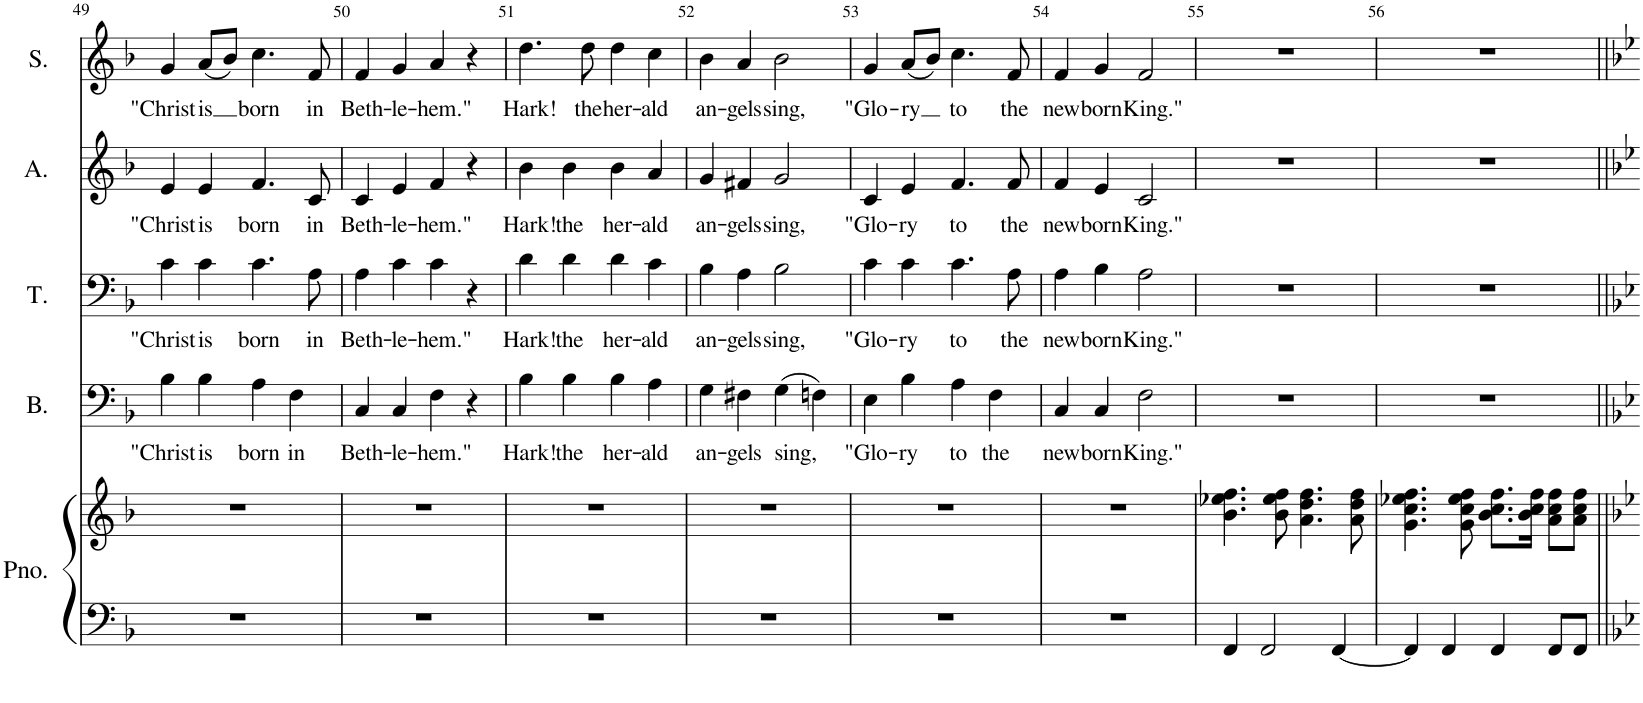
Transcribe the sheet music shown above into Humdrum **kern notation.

**kern	**kern	**kern	**text	**kern	**text	**kern	**text	**kern	**text
*part5	*part5	*part4	*part4	*part3	*part3	*part2	*part2	*part1	*part1
*staff6	*staff5	*staff4	*staff4	*staff3	*staff3	*staff2	*staff2	*staff1	*staff1
*I"Piano	*	*I"Bass	*	*I"Tenor	*	*I"Alto	*	*I"Soprano	*
*I'Pno.	*	*I'B.	*	*I'T.	*	*I'A.	*	*I'S.	*
!!LO:PB:g=z
*clefF4	*clefG2	*clefF4	*	*clefF4	*	*clefG2	*	*clefG2	*
*k[b-]	*k[b-]	*k[b-]	*	*k[b-]	*	*k[b-]	*	*k[b-]	*
*M4/4	*M4/4	*M4/4	*	*M4/4	*	*M4/4	*	*M4/4	*
=49	=49	=49	=49	=49	=49	=49	=49	=49	=49
!	!	!	!LO:LY:b	!	!LO:LY:b	!	!LO:LY:b	!	!LO:LY:b
1r	1r	4B-\	"Christ	4c\	"Christ	4e/	"Christ	4g/	"Christ
!	!	!	!LO:LY:b	!	!LO:LY:b	!	!LO:LY:b	!	!LO:LY:b
.	.	4B-\	is	4c\	is	4e/	is	(8a/L	is
.	.	.	.	.	.	.	.	8b-/J)	.
!	!	!	!LO:LY:b	!	!LO:LY:b	!	!LO:LY:b	!	!LO:LY:b
.	.	4A\	born	4.c\	born	4.f/	born	4.cc\	born
!	!	!	!LO:LY:b	!	!	!	!	!	!
.	.	4F\	in	.	.	.	.	.	.
!	!	!	!	!	!LO:LY:b	!	!LO:LY:b	!	!LO:LY:b
.	.	.	.	8A\	in	8c/	in	8f/	in
=50	=50	=50	=50	=50	=50	=50	=50	=50	=50
!	!	!	!LO:LY:b	!	!LO:LY:b	!	!LO:LY:b	!	!LO:LY:b
1r	1r	4C/	Beth-	4A\	Beth-	4c/	Beth-	4f/	Beth-
!	!	!	!LO:LY:b	!	!LO:LY:b	!	!LO:LY:b	!	!LO:LY:b
.	.	4C/	-le-	4c\	-le-	4e/	-le-	4g/	-le-
!	!	!	!LO:LY:b	!	!LO:LY:b	!	!LO:LY:b	!	!LO:LY:b
.	.	4F\	-hem."	4c\	-hem."	4f/	-hem."	4a/	-hem."
.	.	4r	.	4r	.	4r	.	4r	.
=51	=51	=51	=51	=51	=51	=51	=51	=51	=51
!	!	!	!LO:LY:b	!	!LO:LY:b	!	!LO:LY:b	!	!LO:LY:b
1r	1r	4B-\	Hark!	4d\	Hark!	4b-\	Hark!	4.dd\	Hark!
!	!	!	!LO:LY:b	!	!LO:LY:b	!	!LO:LY:b	!	!
.	.	4B-\	the	4d\	the	4b-\	the	.	.
!	!	!	!	!	!	!	!	!	!LO:LY:b
.	.	.	.	.	.	.	.	8dd\	the
!	!	!	!LO:LY:b	!	!LO:LY:b	!	!LO:LY:b	!	!LO:LY:b
.	.	4B-\	her-	4d\	her-	4b-\	her-	4dd\	her-
!	!	!	!LO:LY:b	!	!LO:LY:b	!	!LO:LY:b	!	!LO:LY:b
.	.	4A\	-ald	4c\	-ald	4a/	-ald	4cc\	-ald
=52	=52	=52	=52	=52	=52	=52	=52	=52	=52
!	!	!	!LO:LY:b	!	!LO:LY:b	!	!LO:LY:b	!	!LO:LY:b
1r	1r	4G\	an-	4B-\	an-	4g/	an-	4b-\	an-
!	!	!	!LO:LY:b	!	!LO:LY:b	!	!LO:LY:b	!	!LO:LY:b
.	.	4F#X\	-gels	4A\	-gels	4f#X/	-gels	4a/	-gels
!	!	!	!LO:LY:b	!	!LO:LY:b	!	!LO:LY:b	!	!LO:LY:b
.	.	(4G\	sing,	2B-\	sing,	2g/	sing,	2b-\	sing,
.	.	4Fn\)	.	.	.	.	.	.	.
=53	=53	=53	=53	=53	=53	=53	=53	=53	=53
!	!	!	!LO:LY:b	!	!LO:LY:b	!	!LO:LY:b	!	!LO:LY:b
1r	1r	4E\	"Glo-	4c\	"Glo-	4c/	"Glo-	4g/	"Glo-
!	!	!	!LO:LY:b	!	!LO:LY:b	!	!LO:LY:b	!	!LO:LY:b
.	.	4B-\	-ry	4c\	-ry	4e/	-ry	(8a/L	-ry
.	.	.	.	.	.	.	.	8b-/J)	.
!	!	!	!LO:LY:b	!	!LO:LY:b	!	!LO:LY:b	!	!LO:LY:b
.	.	4A\	to	4.c\	to	4.f/	to	4.cc\	to
!	!	!	!LO:LY:b	!	!	!	!	!	!
.	.	4F\	the	.	.	.	.	.	.
!	!	!	!	!	!LO:LY:b	!	!LO:LY:b	!	!LO:LY:b
.	.	.	.	8A\	the	8f/	the	8f/	the
=54	=54	=54	=54	=54	=54	=54	=54	=54	=54
!	!	!	!LO:LY:b	!	!LO:LY:b	!	!LO:LY:b	!	!LO:LY:b
1r	1r	4C/	new-	4A\	new-	4f/	new-	4f/	new-
!	!	!	!LO:LY:b	!	!LO:LY:b	!	!LO:LY:b	!	!LO:LY:b
.	.	4C/	-born	4B-\	-born	4e/	-born	4g/	-born
!	!	!	!LO:LY:b	!	!LO:LY:b	!	!LO:LY:b	!	!LO:LY:b
.	.	2F\	King."	2A\	King."	2c/	King."	2f/	King."
=55	=55	=55	=55	=55	=55	=55	=55	=55	=55
4FF/	4.b-\ 4.ee-X\ 4.ff\	1r	.	1r	.	1r	.	1r	.
2FF/	.	.	.	.	.	.	.	.	.
.	8b-\ 8ee-\ 8ff\	.	.	.	.	.	.	.	.
.	4.a\ 4.dd\ 4.ff\	.	.	.	.	.	.	.	.
[4FF/	.	.	.	.	.	.	.	.	.
.	8a\ 8dd\ 8ff\	.	.	.	.	.	.	.	.
=56	=56	=56	=56	=56	=56	=56	=56	=56	=56
4FF/]	4.g\ 4.cc\ 4.ee-X\ 4.ff\	1r	.	1r	.	1r	.	1r	.
4FF/	.	.	.	.	.	.	.	.	.
.	8g\ 8cc\ 8ee-\ 8ff\	.	.	.	.	.	.	.	.
4FF/	8.b-\ 8.cc\ 8.ff\L	.	.	.	.	.	.	.	.
.	16b-\ 16cc\ 16ff\Jk	.	.	.	.	.	.	.	.
8FF/L	8a\ 8cc\ 8ff\L	.	.	.	.	.	.	.	.
8FF/J	8a\ 8cc\ 8ff\J	.	.	.	.	.	.	.	.
=||	=||	=||	=||	=||	=||	=||	=||	=||	=||
*-	*-	*-	*-	*-	*-	*-	*-	*-	*-
